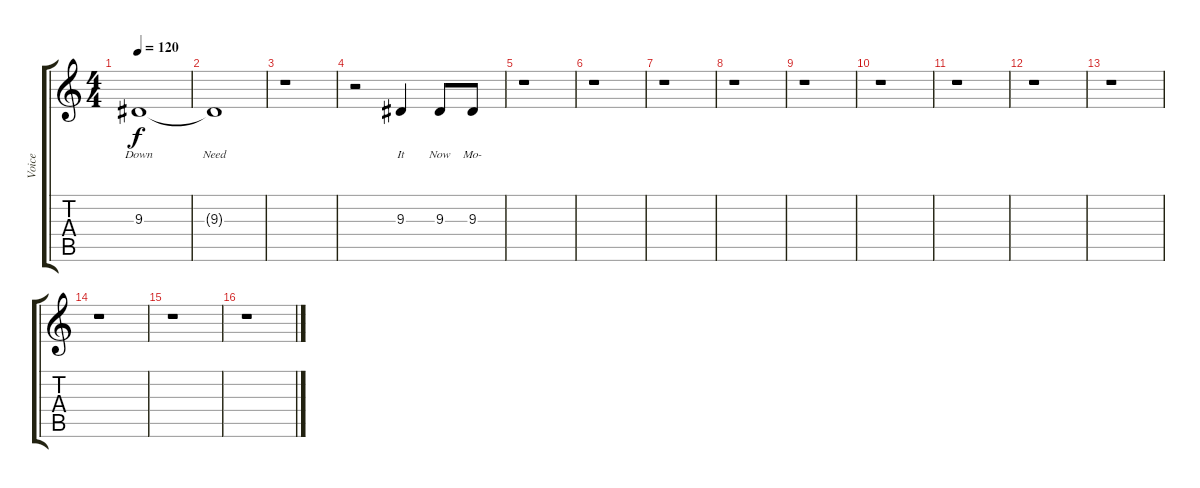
\track ("Voice" "Voice") {instrument clarinet}
\staff {score tabs}
\tuning (Eb4 Bb3 Gb3 Db3 Ab2 Eb2) {hide}
\ts (4 4)
\tempo 120
\clef g2
\ks c
9.3.1{lyrics (0 "Down") lyrics (1 "") lyrics (2 "") lyrics (3 "") lyrics (4 "") dy f} |
9.3{t}.1{lyrics (0 "Need") lyrics (1 "") lyrics (2 "") lyrics (3 "") lyrics (4 "")} |
r.1 |
r.2 9.3.4{lyrics (0 "It") lyrics (1 "") lyrics (2 "") lyrics (3 "") lyrics (4 "")} 9.3.8{lyrics (0 "Now") lyrics (1 "") lyrics (2 "") lyrics (3 "") lyrics (4 "")} 9.3.8{lyrics (0 "Mo-") lyrics (1 "") lyrics (2 "") lyrics (3 "") lyrics (4 "")} |
r.1 |
r.1 |
r.1 |
r.1 |
r.1 |
r.1 |
r.1 |
r.1 |
r.1 |
r.1 |
r.1 |
r.1
